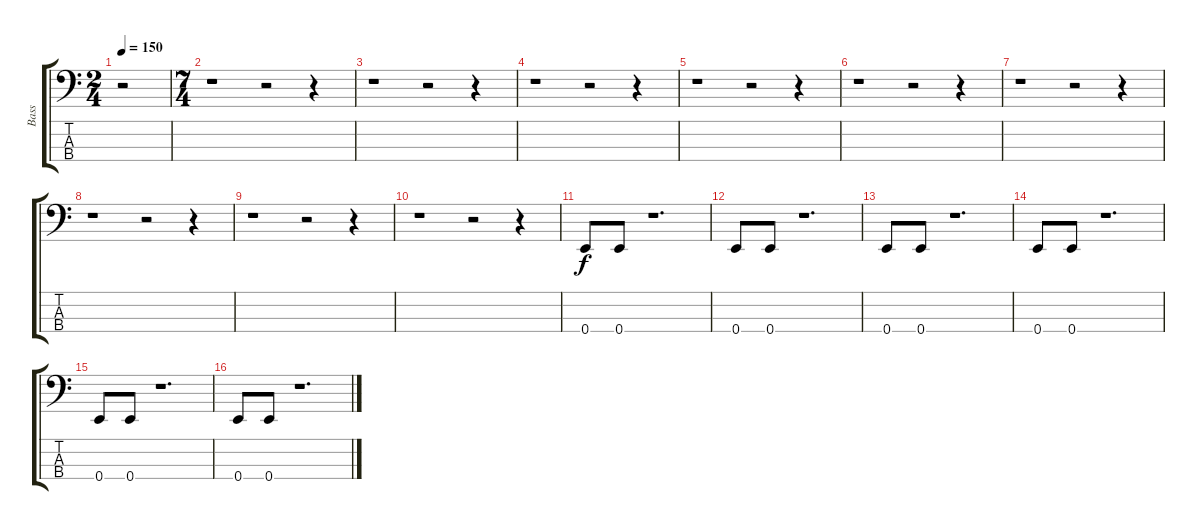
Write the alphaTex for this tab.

\track ("Bass" "Bass") {instrument slapbass1}
\staff {score tabs}
\tuning (G2 D2 A1 E1) {hide}
\ts (2 4)
\tempo 150
\clef f4
\ks c
r.2{dy f instrument slapbass1} |
\ts (7 4)
r.1 r.2 r.4 |
r.1 r.2 r.4 |
r.1 r.2 r.4 |
r.1 r.2 r.4 |
r.1 r.2 r.4 |
r.1 r.2 r.4 |
r.1 r.2 r.4 |
r.1 r.2 r.4 |
r.1 r.2 r.4 |
0.4.8 0.4.8 r.1{d} |
0.4.8 0.4.8 r.1{d} |
0.4.8 0.4.8 r.1{d} |
0.4.8 0.4.8 r.1{d} |
0.4.8 0.4.8 r.1{d} |
0.4.8 0.4.8 r.1{d}
